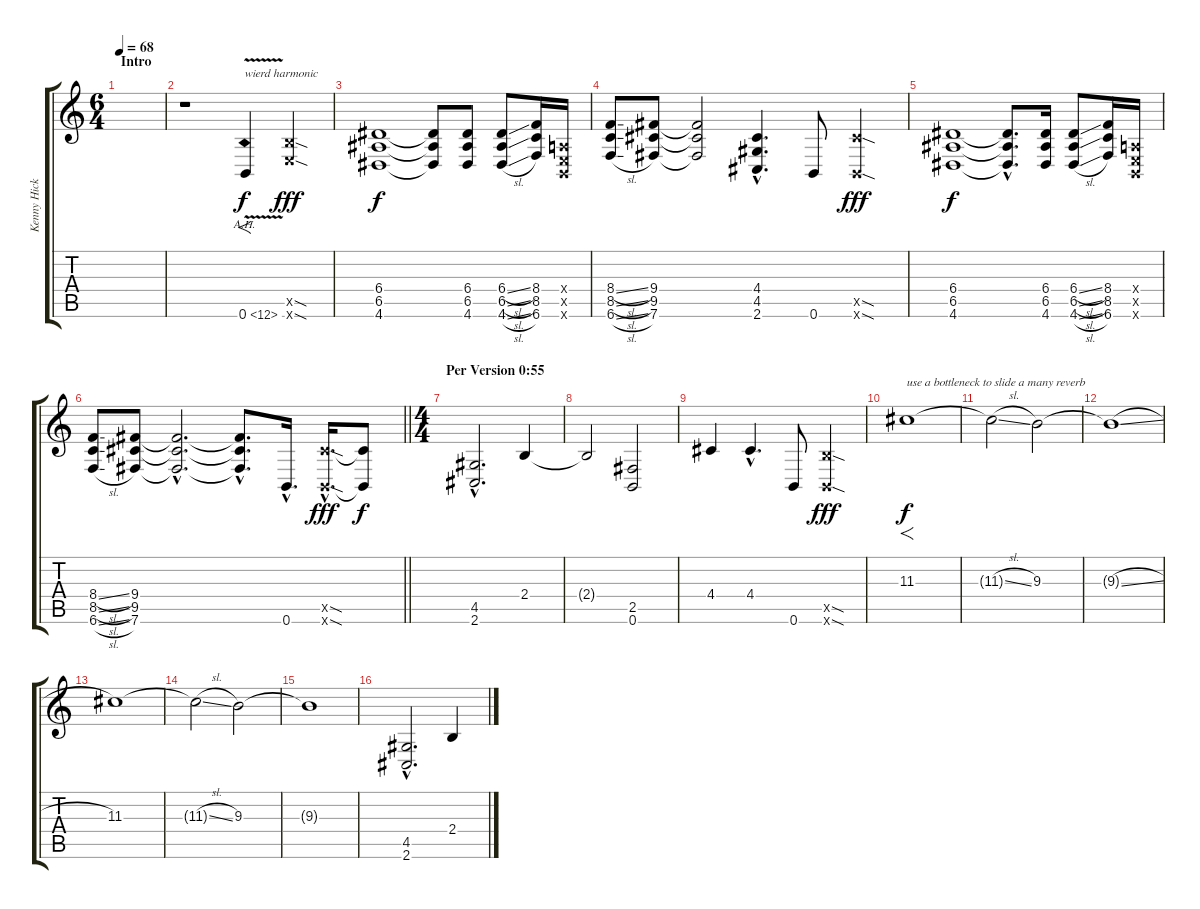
\track ("Kenny Hickey" "Kenny Hick") {instrument overdrivenguitar}
\staff {score tabs}
\tuning (B3 Gb3 D3 A2 E2 B1) {hide}
\ts (6 4)
\section ("" "Intro")
\tempo 68
\clef g2
\ks c
|
r.1 0.6{ah 12 v}.4{f txt "wierd harmonic"} (0.5{sod x} 12.6{sod x}).4{dy fff} |
(6.4 6.5 4.6).1{dy f} (6.4{t} 6.5{t} 4.6{t}).8 (6.4 6.5 4.6).8 (6.4{sl} 6.5{sl} 4.6{sl}).8 (8.4 8.5 6.6).16 (0.4{x} 0.5{x} 0.6{x}).16 |
(8.4{sl} 8.5{sl} 6.6{sl}).8 (9.4 9.5 7.6).8 (9.4{t} 9.5{t} 7.6{t}).2 (4.4{hac} 4.5{hac} 2.6{hac}).4{d} 0.6.8 (9.5{sod x} 0.6{sod x}).4{dy fff} |
(6.4 6.5 4.6).1{dy f} (6.4{hac t} 6.5{hac t} 4.6{hac t}).8{d} (6.4 6.5 4.6).16 (6.4{sl} 6.5{sl} 4.6{sl}).8 (8.4 8.5 6.6).16 (0.4{x} 0.5{x} 0.6{x}).16 |
\barLineRight lightlight
(8.4{sl} 8.5{sl} 6.6{sl}).8 (9.4 9.5 7.6).8 (9.4{hac t} 9.5{hac t} 7.6{hac t}).2{d} (9.4{hac t} 9.5{hac t} 7.6{hac t}).8{d} 0.6{hac}.16{d} (9.5{sod hac x} 0.6{sod hac x}).16{d dy fff} (9.5{t} 0.6{t}).8{dy f} |
\ts (4 4)
\section ("" "Per Version 0:55")
(4.5{hac} 2.6{hac}).2{d} 2.4.4 |
2.4{t}.2 (2.5 0.6).2 |
4.4.4 4.4{hac}.4{d} 0.6.8 (7.5{sod x} 0.6{sod x}).4{dy fff} |
11.3.1{f txt "use a bottleneck to slide a many reverb" dy f} |
11.3{sl t}.2 9.3.2 |
9.3{sl t}.1 |
11.3.1 |
11.3{sl t}.2 9.3.2 |
9.3{t}.1 |
(4.5{hac} 2.6{hac}).2{d} 2.4.4
